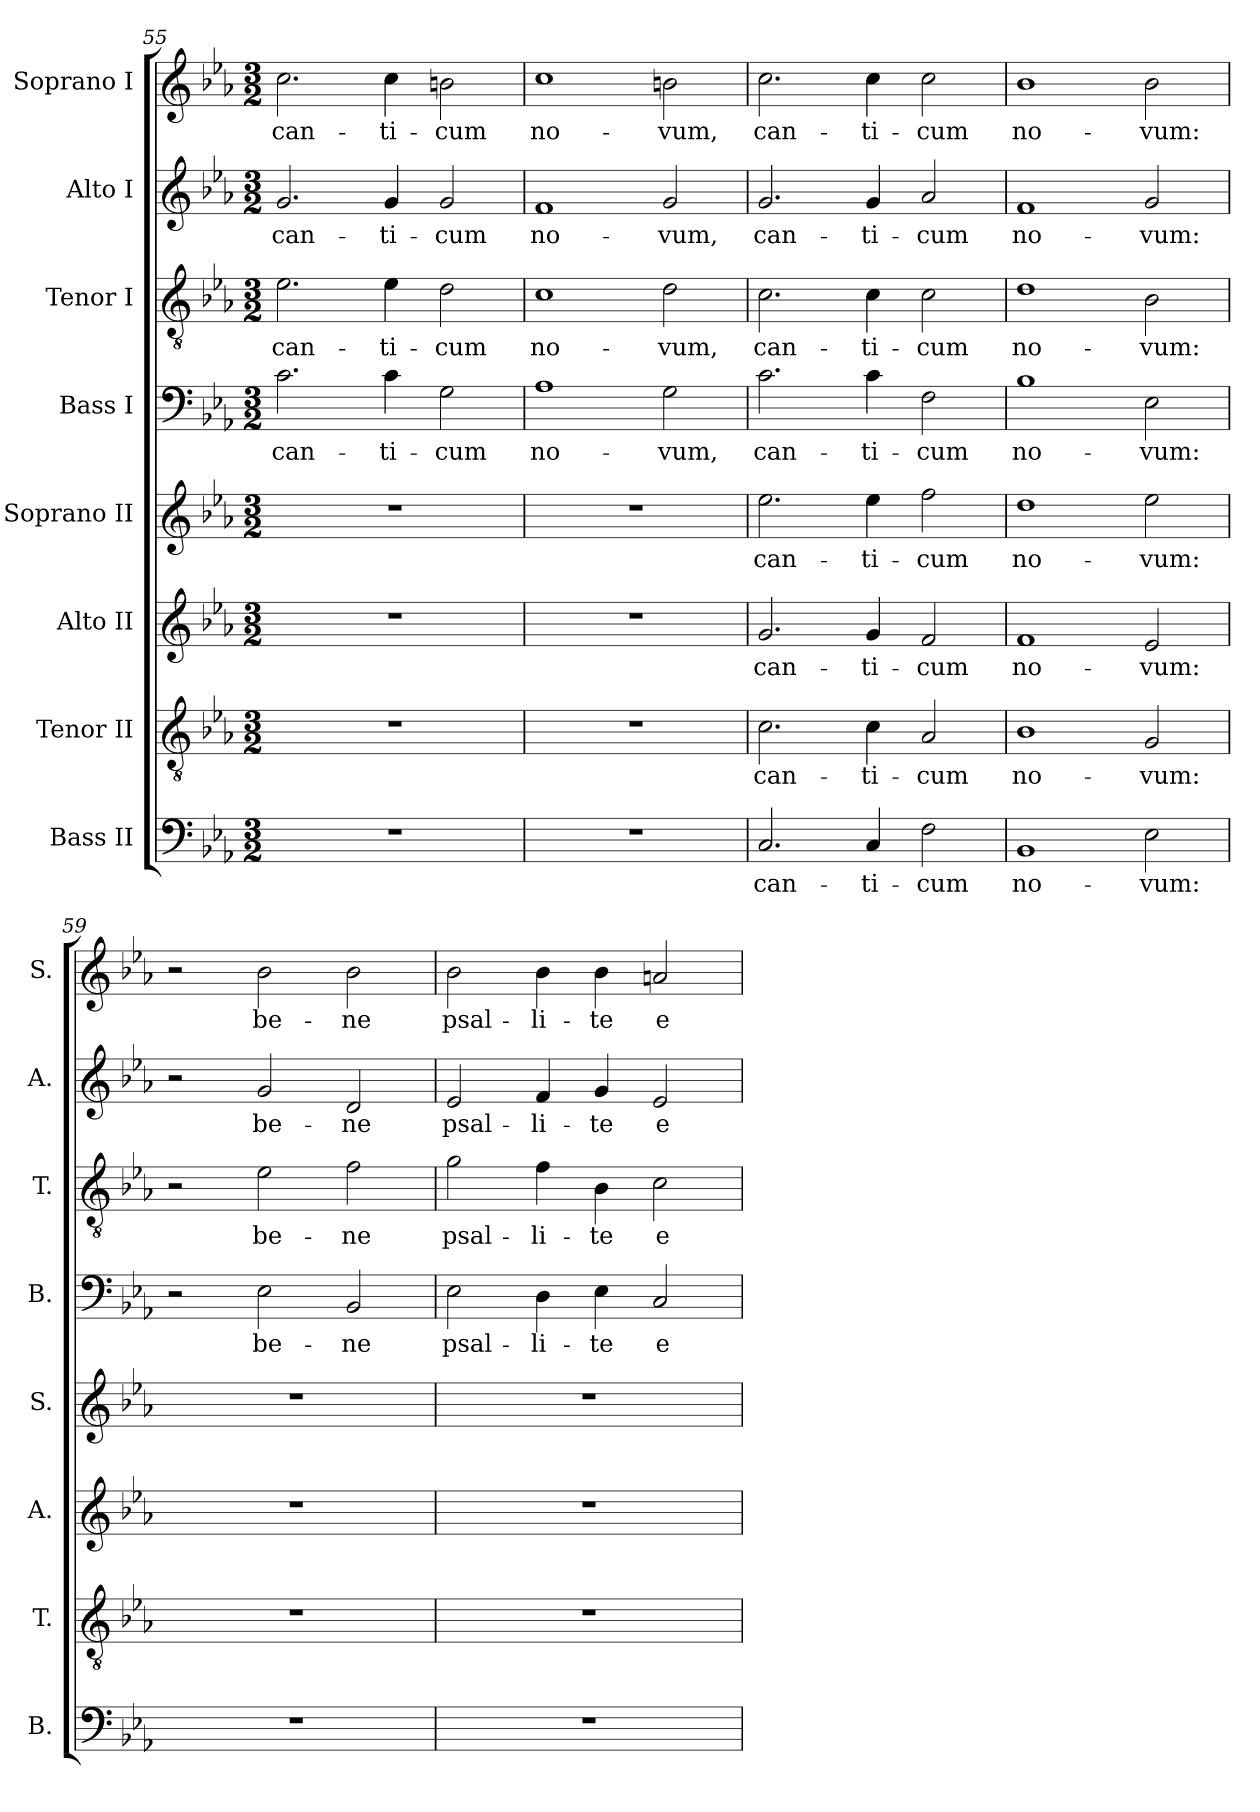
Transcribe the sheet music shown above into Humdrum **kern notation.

**kern	**text	**kern	**text	**kern	**text	**kern	**text	**kern	**text	**kern	**text	**kern	**text	**kern	**text
*part8	*part8	*part7	*part7	*part6	*part6	*part5	*part5	*part4	*part4	*part3	*part3	*part2	*part2	*part1	*part1
*staff8	*staff8	*staff7	*staff7	*staff6	*staff6	*staff5	*staff5	*staff4	*staff4	*staff3	*staff3	*staff2	*staff2	*staff1	*staff1
*I"Bass II	*	*I"Tenor II	*	*I"Alto II	*	*I"Soprano II	*	*I"Bass I	*	*I"Tenor I	*	*I"Alto I	*	*I"Soprano I	*
*I'B.	*	*I'T.	*	*I'A.	*	*I'S.	*	*I'B.	*	*I'T.	*	*I'A.	*	*I'S.	*
*clefF4	*	*clefGv2	*	*clefG2	*	*clefG2	*	*clefF4	*	*clefGv2	*	*clefG2	*	*clefG2	*
*	*	*ITrd7c12	*	*	*	*	*	*	*	*ITrd7c12	*	*	*	*	*
*k[b-e-a-]	*	*k[b-e-a-]	*	*k[b-e-a-]	*	*k[b-e-a-]	*	*k[b-e-a-]	*	*k[b-e-a-]	*	*k[b-e-a-]	*	*k[b-e-a-]	*
*E-:	*	*E-:	*	*E-:	*	*E-:	*	*E-:	*	*E-:	*	*E-:	*	*E-:	*
*M3/2	*	*M3/2	*	*M3/2	*	*M3/2	*	*M3/2	*	*M3/2	*	*M3/2	*	*M3/2	*
=55	=55	=55	=55	=55	=55	=55	=55	=55	=55	=55	=55	=55	=55	=55	=55
!LO:N:vis=1	!	!LO:N:vis=1	!	!LO:N:vis=1	!	!LO:N:vis=1	!	!	!LO:LY:b	!	!LO:LY:b	!	!LO:LY:b	!	!LO:LY:b
1.r	.	1.r	.	1.r	.	1.r	.	2.c\	can-	2.E-\	can-	2.g/	can-	2.cc\	can-
!	!	!	!	!	!	!	!	!	!LO:LY:b	!	!LO:LY:b	!	!LO:LY:b	!	!LO:LY:b
.	.	.	.	.	.	.	.	4c\	-ti-	4E-\	-ti-	4g/	-ti-	4cc\	-ti-
!	!	!	!	!	!	!	!	!	!LO:LY:b	!	!LO:LY:b	!	!LO:LY:b	!	!LO:LY:b
.	.	.	.	.	.	.	.	2G\	-cum	2D\	-cum	2g/	-cum	2bn\	-cum
=56	=56	=56	=56	=56	=56	=56	=56	=56	=56	=56	=56	=56	=56	=56	=56
!LO:N:vis=1	!	!LO:N:vis=1	!	!LO:N:vis=1	!	!LO:N:vis=1	!	!	!LO:LY:b	!	!LO:LY:b	!	!LO:LY:b	!	!LO:LY:b
1.r	.	1.r	.	1.r	.	1.r	.	1A-	no-	1C	no-	1f	no-	1cc	no-
!	!	!	!	!	!	!	!	!	!LO:LY:b	!	!LO:LY:b	!	!LO:LY:b	!	!LO:LY:b
.	.	.	.	.	.	.	.	2G\	-vum,	2D\	-vum,	2g/	-vum,	2bn\	-vum,
!!LO:PB:g=z
=57	=57	=57	=57	=57	=57	=57	=57	=57	=57	=57	=57	=57	=57	=57	=57
!	!LO:LY:b	!	!LO:LY:b	!	!LO:LY:b	!	!LO:LY:b	!	!LO:LY:b	!	!LO:LY:b	!	!LO:LY:b	!	!LO:LY:b
2.C/	can-	2.C\	can-	2.g/	can-	2.ee-\	can-	2.c\	can-	2.C\	can-	2.g/	can-	2.cc\	can-
!	!LO:LY:b	!	!LO:LY:b	!	!LO:LY:b	!	!LO:LY:b	!	!LO:LY:b	!	!LO:LY:b	!	!LO:LY:b	!	!LO:LY:b
4C/	-ti-	4C\	-ti-	4g/	-ti-	4ee-\	-ti-	4c\	-ti-	4C\	-ti-	4g/	-ti-	4cc\	-ti-
!	!LO:LY:b	!	!LO:LY:b	!	!LO:LY:b	!	!LO:LY:b	!	!LO:LY:b	!	!LO:LY:b	!	!LO:LY:b	!	!LO:LY:b
2F\	-cum	2AA-/	-cum	2f/	-cum	2ff\	-cum	2F\	-cum	2C\	-cum	2a-/	-cum	2cc\	-cum
=58	=58	=58	=58	=58	=58	=58	=58	=58	=58	=58	=58	=58	=58	=58	=58
!	!LO:LY:b	!	!LO:LY:b	!	!LO:LY:b	!	!LO:LY:b	!	!LO:LY:b	!	!LO:LY:b	!	!LO:LY:b	!	!LO:LY:b
1BB-	no-	1BB-	no-	1f	no-	1dd	no-	1B-	no-	1D	no-	1f	no-	1b-	no-
!	!LO:LY:b	!	!LO:LY:b	!	!LO:LY:b	!	!LO:LY:b	!	!LO:LY:b	!	!LO:LY:b	!	!LO:LY:b	!	!LO:LY:b
2E-\	-vum:	2GG/	-vum:	2e-/	-vum:	2ee-\	-vum:	2E-\	-vum:	2BB-\	-vum:	2g/	-vum:	2b-\	-vum:
=59	=59	=59	=59	=59	=59	=59	=59	=59	=59	=59	=59	=59	=59	=59	=59
!LO:N:vis=1	!	!LO:N:vis=1	!	!LO:N:vis=1	!	!LO:N:vis=1	!	!	!	!	!	!	!	!	!
1.r	.	1.r	.	1.r	.	1.r	.	2r	.	2r	.	2r	.	2r	.
!	!	!	!	!	!	!	!	!	!LO:LY:b	!	!LO:LY:b	!	!LO:LY:b	!	!LO:LY:b
.	.	.	.	.	.	.	.	2E-\	be-	2E-\	be-	2g/	be-	2b-\	be-
!	!	!	!	!	!	!	!	!	!LO:LY:b	!	!LO:LY:b	!	!LO:LY:b	!	!LO:LY:b
.	.	.	.	.	.	.	.	2BB-/	-ne	2F\	-ne	2d/	-ne	2b-\	-ne
=60	=60	=60	=60	=60	=60	=60	=60	=60	=60	=60	=60	=60	=60	=60	=60
!LO:N:vis=1	!	!LO:N:vis=1	!	!LO:N:vis=1	!	!LO:N:vis=1	!	!	!LO:LY:b	!	!LO:LY:b	!	!LO:LY:b	!	!LO:LY:b
1.r	.	1.r	.	1.r	.	1.r	.	2E-\	psal-	2G\	psal-	2e-/	psal-	2b-\	psal-
!	!	!	!	!	!	!	!	!	!LO:LY:b	!	!LO:LY:b	!	!LO:LY:b	!	!LO:LY:b
.	.	.	.	.	.	.	.	4D\	-li-	4F\	-li-	4f/	-li-	4b-\	-li-
!	!	!	!	!	!	!	!	!	!LO:LY:b	!	!LO:LY:b	!	!LO:LY:b	!	!LO:LY:b
.	.	.	.	.	.	.	.	4E-\	-te	4BB-\	-te	4g/	-te	4b-\	-te
!	!	!	!	!	!	!	!	!	!LO:LY:b	!	!LO:LY:b	!	!LO:LY:b	!	!LO:LY:b
.	.	.	.	.	.	.	.	2C/	e-	2C\	e-	2e-/	e-	2an/	e-
=	=	=	=	=	=	=	=	=	=	=	=	=	=	=	=
*-	*-	*-	*-	*-	*-	*-	*-	*-	*-	*-	*-	*-	*-	*-	*-
